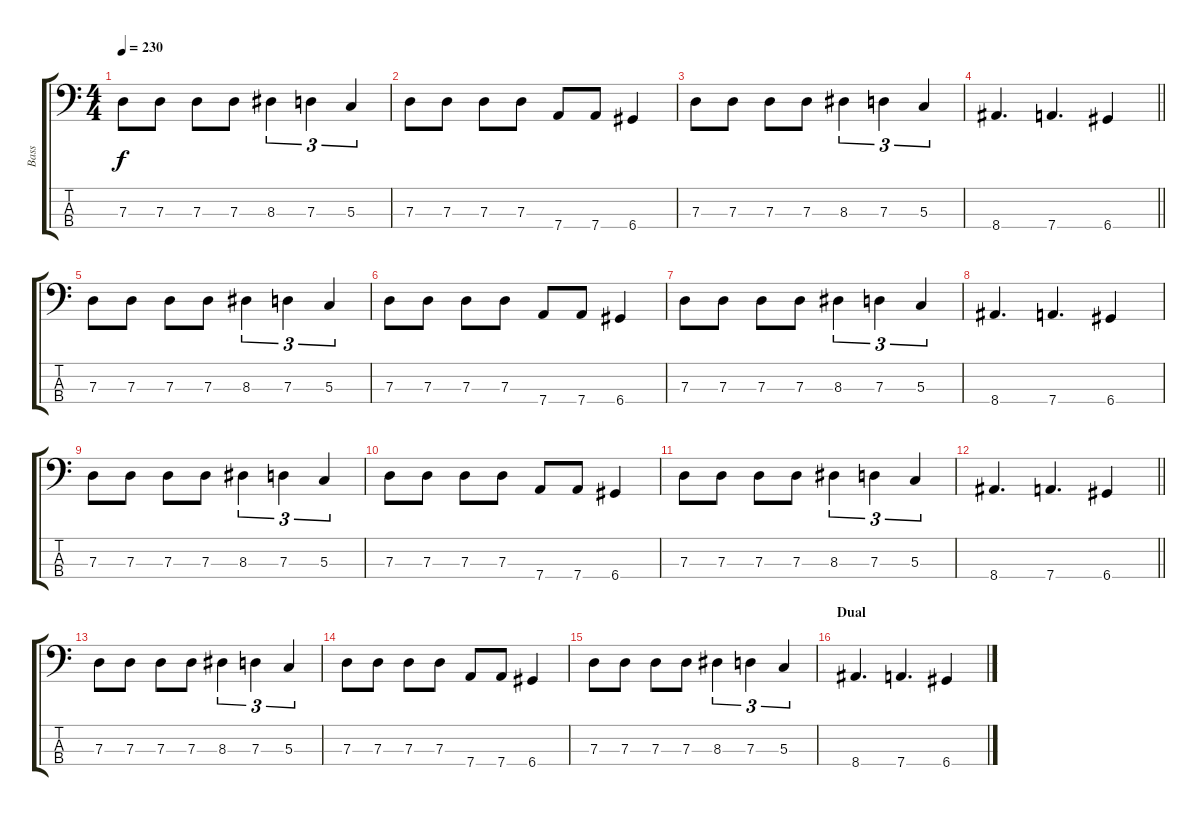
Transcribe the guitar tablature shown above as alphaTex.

\track ("Bass" "Bass") {instrument electricbassfinger}
\staff {score tabs}
\tuning (F2 C2 G1 D1) {hide}
\ts (4 4)
\section ("" "")
\tempo 230
\clef f4
\ks c
7.3.8{dy f} 7.3.8 7.3.8 7.3.8 8.3.4{tu (3 2)} 7.3.4{tu (3 2)} 5.3.4{tu (3 2)} |
7.3.8 7.3.8 7.3.8 7.3.8 7.4.8 7.4.8 6.4.4 |
7.3.8 7.3.8 7.3.8 7.3.8 8.3.4{tu (3 2)} 7.3.4{tu (3 2)} 5.3.4{tu (3 2)} |
\barLineRight lightlight
8.4.4{d} 7.4.4{d} 6.4.4 |
7.3.8 7.3.8 7.3.8 7.3.8 8.3.4{tu (3 2)} 7.3.4{tu (3 2)} 5.3.4{tu (3 2)} |
7.3.8 7.3.8 7.3.8 7.3.8 7.4.8 7.4.8 6.4.4 |
7.3.8 7.3.8 7.3.8 7.3.8 8.3.4{tu (3 2)} 7.3.4{tu (3 2)} 5.3.4{tu (3 2)} |
8.4.4{d} 7.4.4{d} 6.4.4 |
7.3.8 7.3.8 7.3.8 7.3.8 8.3.4{tu (3 2)} 7.3.4{tu (3 2)} 5.3.4{tu (3 2)} |
7.3.8 7.3.8 7.3.8 7.3.8 7.4.8 7.4.8 6.4.4 |
7.3.8 7.3.8 7.3.8 7.3.8 8.3.4{tu (3 2)} 7.3.4{tu (3 2)} 5.3.4{tu (3 2)} |
\barLineRight lightlight
8.4.4{d} 7.4.4{d} 6.4.4 |
7.3.8 7.3.8 7.3.8 7.3.8 8.3.4{tu (3 2)} 7.3.4{tu (3 2)} 5.3.4{tu (3 2)} |
7.3.8 7.3.8 7.3.8 7.3.8 7.4.8 7.4.8 6.4.4 |
7.3.8 7.3.8 7.3.8 7.3.8 8.3.4{tu (3 2)} 7.3.4{tu (3 2)} 5.3.4{tu (3 2)} |
\section ("" "Dual")
8.4.4{d} 7.4.4{d} 6.4.4
